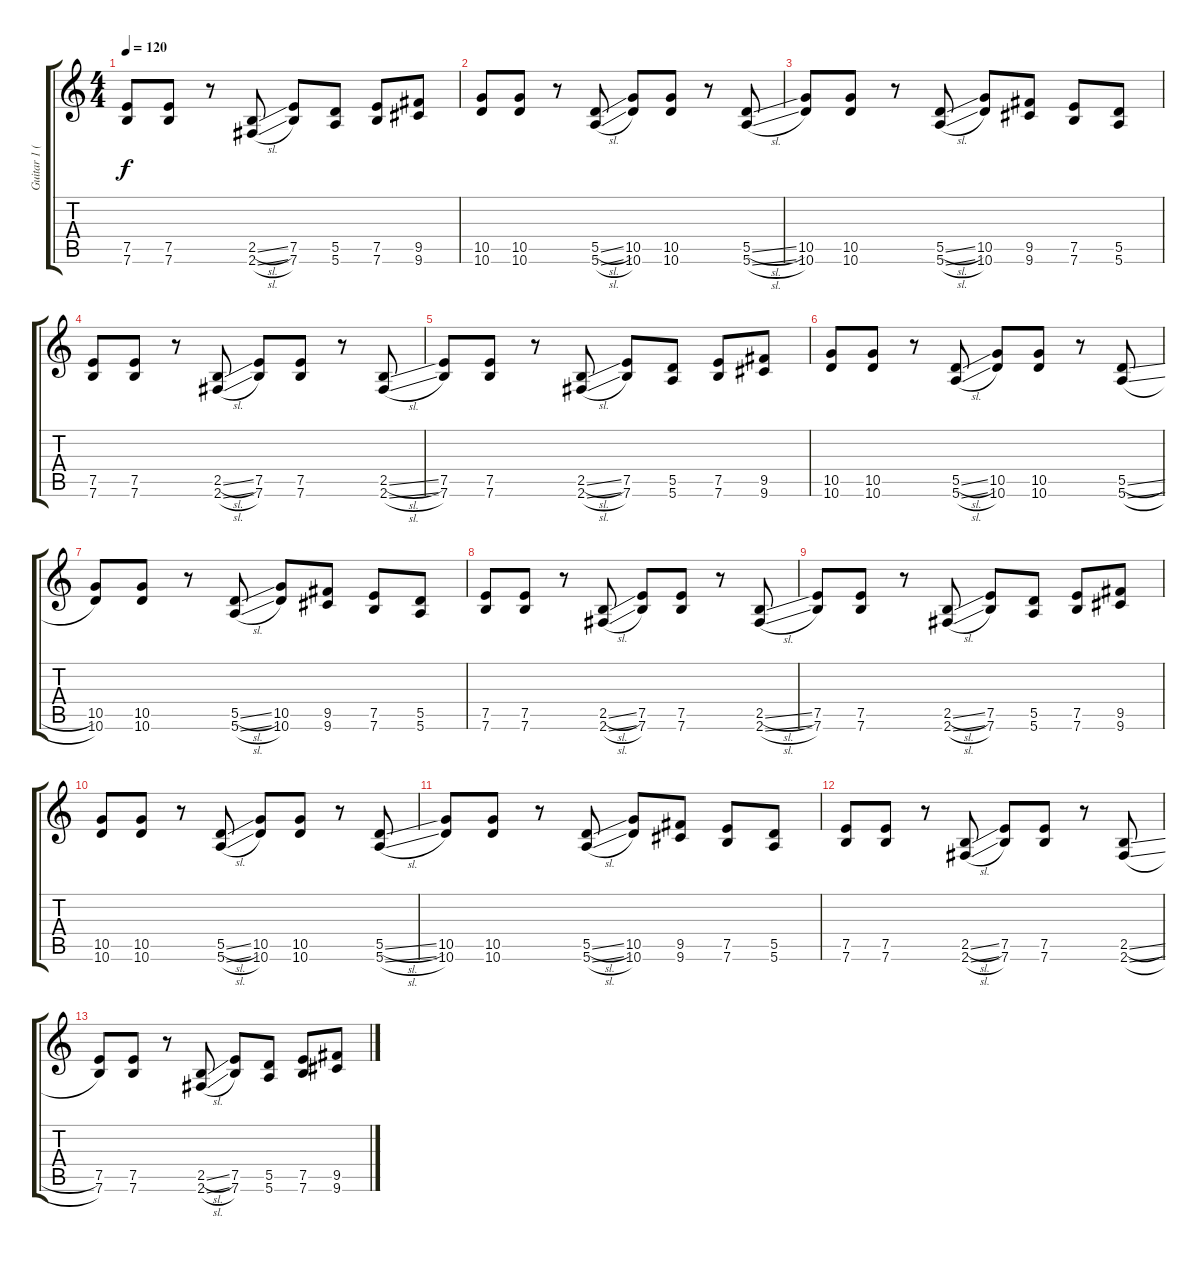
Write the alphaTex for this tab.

\track ("Guitar 1 (Light Distortion)" "Guitar 1 (") {instrument distortionguitar}
\staff {score tabs}
\tuning (E4 B3 G3 D3 A2 E2) {hide}
\ts (4 4)
\tempo 120
\clef g2
\ks c
(7.5 7.6).8{dy f} (7.5 7.6).8 r.8 (2.5{sl} 2.6{sl}).8 (7.5 7.6).8 (5.5 5.6).8 (7.5 7.6).8 (9.5 9.6).8 |
(10.5 10.6).8 (10.5 10.6).8 r.8 (5.5{sl} 5.6{sl}).8 (10.5 10.6).8 (10.5 10.6).8 r.8 (5.5{sl} 5.6{sl}).8 |
(10.5 10.6).8 (10.5 10.6).8 r.8 (5.5{sl} 5.6{sl}).8 (10.5 10.6).8 (9.5 9.6).8 (7.5 7.6).8 (5.5 5.6).8 |
(7.5 7.6).8 (7.5 7.6).8 r.8 (2.5{sl} 2.6{sl}).8 (7.5 7.6).8 (7.5 7.6).8 r.8 (2.5{sl} 2.6{sl}).8 |
(7.5 7.6).8 (7.5 7.6).8 r.8 (2.5{sl} 2.6{sl}).8 (7.5 7.6).8 (5.5 5.6).8 (7.5 7.6).8 (9.5 9.6).8 |
(10.5 10.6).8 (10.5 10.6).8 r.8 (5.5{sl} 5.6{sl}).8 (10.5 10.6).8 (10.5 10.6).8 r.8 (5.5{sl} 5.6{sl}).8 |
(10.5 10.6).8 (10.5 10.6).8 r.8 (5.5{sl} 5.6{sl}).8 (10.5 10.6).8 (9.5 9.6).8 (7.5 7.6).8 (5.5 5.6).8 |
(7.5 7.6).8 (7.5 7.6).8 r.8 (2.5{sl} 2.6{sl}).8 (7.5 7.6).8 (7.5 7.6).8 r.8 (2.5{sl} 2.6{sl}).8 |
(7.5 7.6).8 (7.5 7.6).8 r.8 (2.5{sl} 2.6{sl}).8 (7.5 7.6).8 (5.5 5.6).8 (7.5 7.6).8 (9.5 9.6).8 |
(10.5 10.6).8 (10.5 10.6).8 r.8 (5.5{sl} 5.6{sl}).8 (10.5 10.6).8 (10.5 10.6).8 r.8 (5.5{sl} 5.6{sl}).8 |
(10.5 10.6).8 (10.5 10.6).8 r.8 (5.5{sl} 5.6{sl}).8 (10.5 10.6).8 (9.5 9.6).8 (7.5 7.6).8 (5.5 5.6).8 |
(7.5 7.6).8 (7.5 7.6).8 r.8 (2.5{sl} 2.6{sl}).8 (7.5 7.6).8 (7.5 7.6).8 r.8 (2.5{sl} 2.6{sl}).8 |
(7.5 7.6).8 (7.5 7.6).8 r.8 (2.5{sl} 2.6{sl}).8 (7.5 7.6).8 (5.5 5.6).8 (7.5 7.6).8 (9.5 9.6).8
